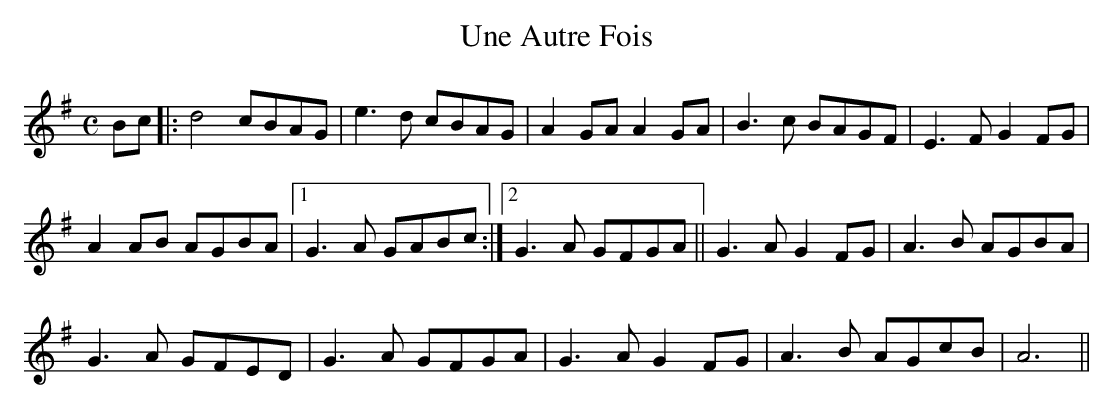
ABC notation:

X:1
T:Une Autre Fois
L:1/8
M:C
K:G major
Bc |: d4 cBAG | e3d cBAG | A2GA A2GA | B3c BAGF | E3F G2FG |
A2AB AGBA |1 G3A GABc :|2 G3A GFGA || G3A G2FG | A3B AGBA |
G3A GFED | G3A GFGA | G3A G2FG | A3B AGcB | A6 ||
